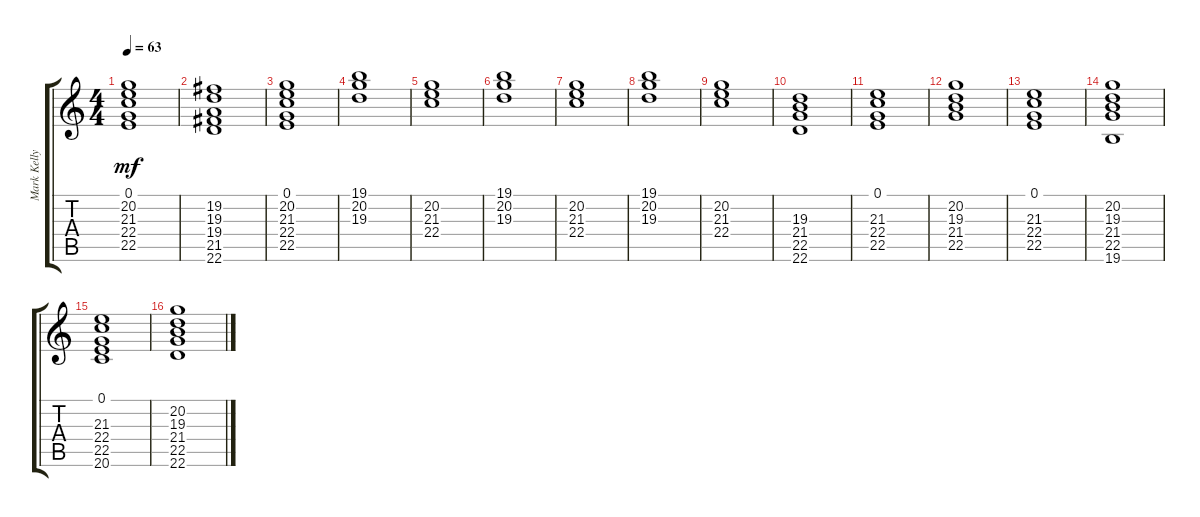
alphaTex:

\track ("Mark Kelly III" "Mark Kelly") {instrument synthstrings1}
\staff {score tabs}
\tuning (E4 B3 G3 D3 A2 E2) {hide}
\ts (4 4)
\tempo 63
\clef g2
\ks c
(0.1 20.2 21.3 22.4 22.5).1{dy mf} |
(19.2 19.3 19.4 21.5 22.6).1 |
(0.1 20.2 21.3 22.4 22.5).1{volume 6} |
(19.1 20.2 19.3).1{volume 10} |
(20.2 21.3 22.4).1{volume 11} |
(19.1 20.2 19.3).1 |
(20.2 21.3 22.4).1 |
(19.1 20.2 19.3).1 |
(20.2 21.3 22.4).1 |
(19.3 21.4 22.5 22.6).1 |
(0.1 21.3 22.4 22.5).1 |
(20.2 19.3 21.4 22.5).1{volume 8} |
(0.1 21.3 22.4 22.5).1 |
(20.2 19.3 21.4 22.5 19.6).1 |
(0.1 21.3 22.4 22.5 20.6).1 |
(20.2 19.3 21.4 22.5 22.6).1
